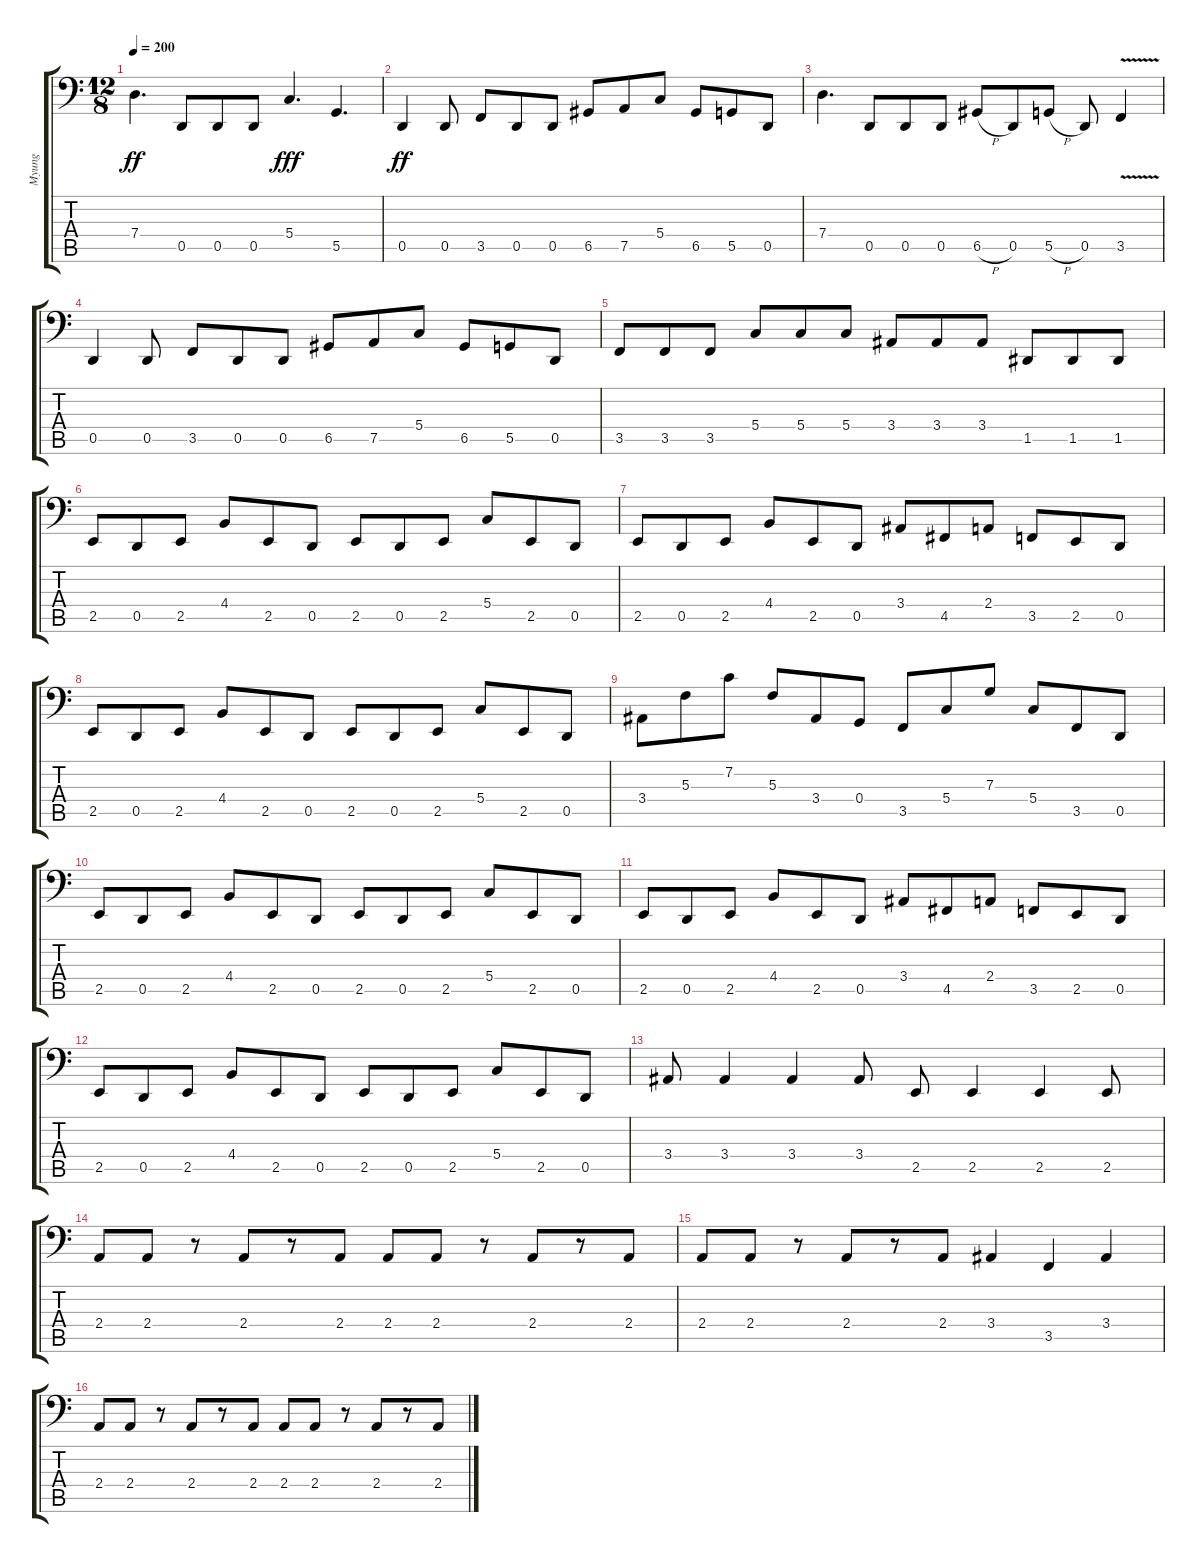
\track ("Myung" "Myung") {instrument electricbassfinger}
\staff {score tabs}
\tuning (Bb2 F2 C2 G1 D1 A0) {hide}
\ts (12 8)
\tempo 200
\clef f4
\ks c
7.4.4{d dy ff} 0.5.8 0.5.8 0.5.8 5.4.4{d dy fff} 5.5.4{d} |
0.5.4{dy ff} 0.5.8 3.5.8 0.5.8 0.5.8 6.5.8 7.5.8 5.4.8 6.5.8 5.5.8 0.5.8 |
7.4.4{d} 0.5.8 0.5.8 0.5.8 6.5{h}.8 0.5.8 5.5{h}.8 0.5.8 3.5{v}.4 |
0.5.4 0.5.8 3.5.8 0.5.8 0.5.8 6.5.8 7.5.8 5.4.8 6.5.8 5.5.8 0.5.8 |
3.5.8 3.5.8 3.5.8 5.4.8 5.4.8 5.4.8 3.4.8 3.4.8 3.4.8 1.5.8 1.5.8 1.5.8 |
2.5.8 0.5.8 2.5.8 4.4.8 2.5.8 0.5.8 2.5.8 0.5.8 2.5.8 5.4.8 2.5.8 0.5.8 |
2.5.8 0.5.8 2.5.8 4.4.8 2.5.8 0.5.8 3.4.8 4.5.8 2.4.8 3.5.8 2.5.8 0.5.8 |
2.5.8 0.5.8 2.5.8 4.4.8 2.5.8 0.5.8 2.5.8 0.5.8 2.5.8 5.4.8 2.5.8 0.5.8 |
3.4.8 5.3.8 7.2.8 5.3.8 3.4.8 0.4.8 3.5.8 5.4.8 7.3.8 5.4.8 3.5.8 0.5.8 |
2.5.8 0.5.8 2.5.8 4.4.8 2.5.8 0.5.8 2.5.8 0.5.8 2.5.8 5.4.8 2.5.8 0.5.8 |
2.5.8 0.5.8 2.5.8 4.4.8 2.5.8 0.5.8 3.4.8 4.5.8 2.4.8 3.5.8 2.5.8 0.5.8 |
2.5.8 0.5.8 2.5.8 4.4.8 2.5.8 0.5.8 2.5.8 0.5.8 2.5.8 5.4.8 2.5.8 0.5.8 |
3.4.8 3.4.4 3.4.4 3.4.8 2.5.8 2.5.4 2.5.4 2.5.8 |
2.4.8 2.4.8 r.8 2.4.8 r.8 2.4.8 2.4.8 2.4.8 r.8 2.4.8 r.8 2.4.8 |
2.4.8 2.4.8 r.8 2.4.8 r.8 2.4.8 3.4.4 3.5.4 3.4.4 |
2.4.8 2.4.8 r.8 2.4.8 r.8 2.4.8 2.4.8 2.4.8 r.8 2.4.8 r.8 2.4.8
